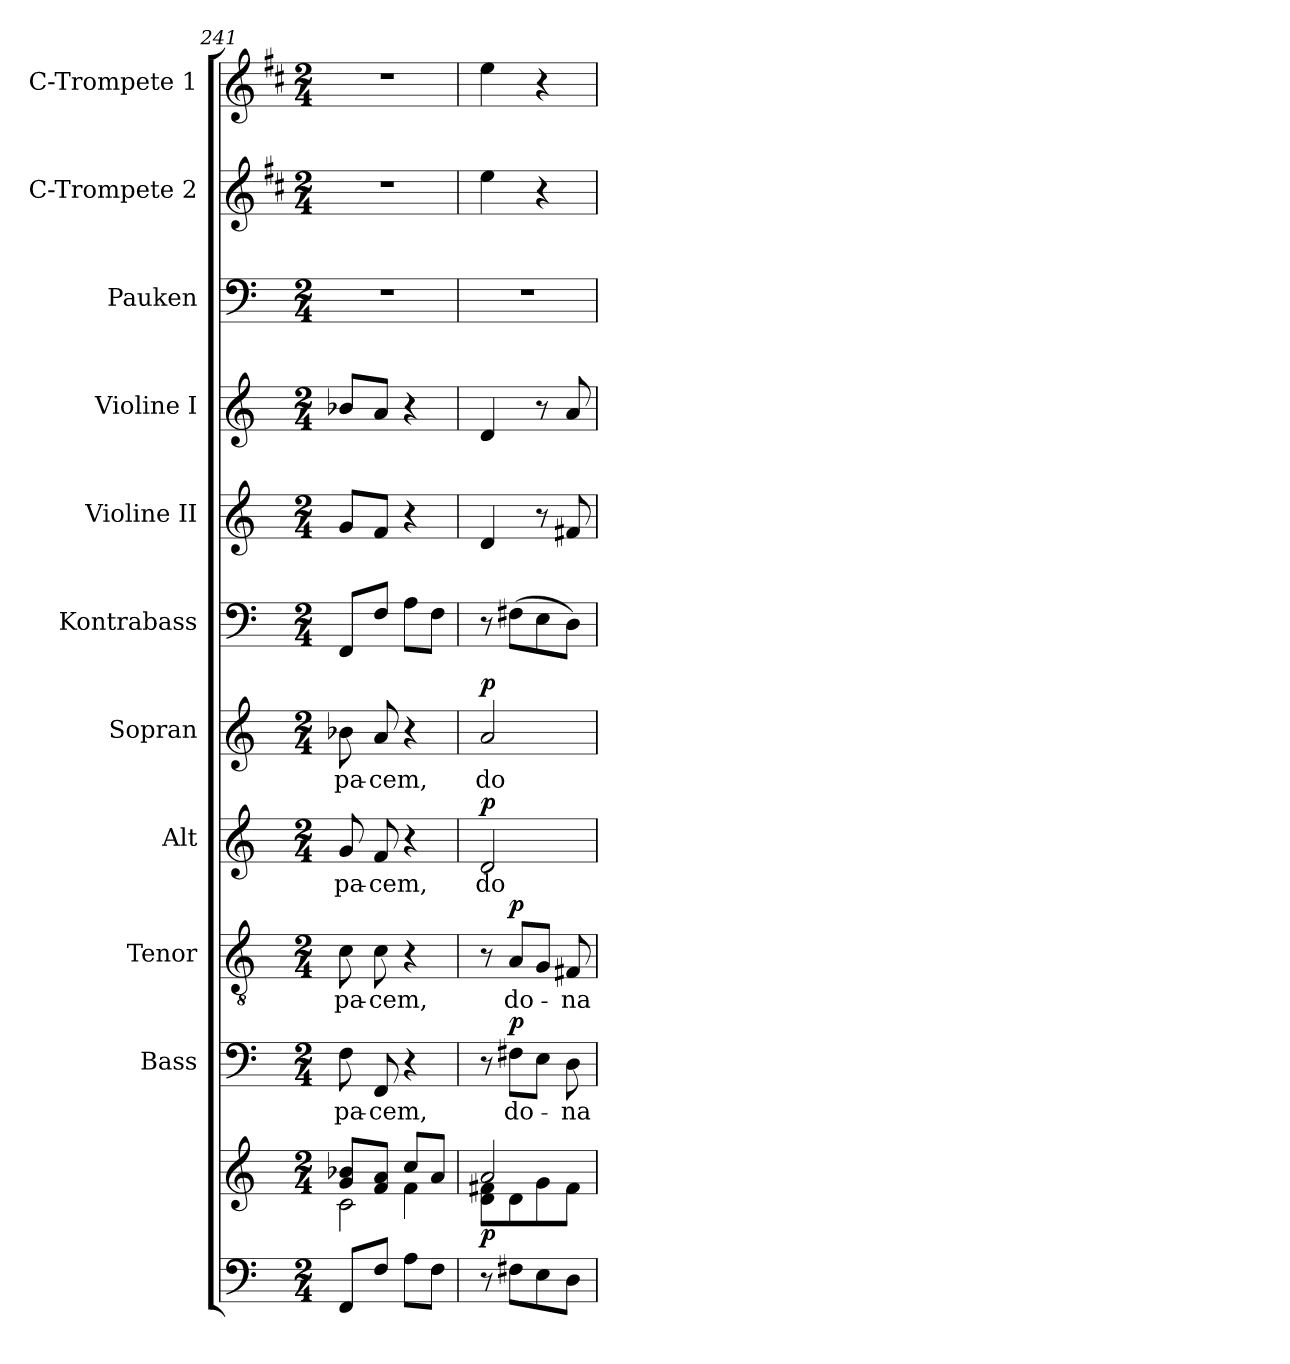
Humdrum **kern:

**kern	**kern	**dynam	**kern	**text	**dynam	**kern	**text	**dynam	**kern	**text	**dynam	**kern	**text	**dynam	**kern	**kern	**kern	**kern	**kern	**kern
*part11	*part11	*part11	*part10	*part10	*part10	*part9	*part9	*part9	*part8	*part8	*part8	*part7	*part7	*part7	*part6	*part5	*part4	*part3	*part2	*part1
*staff12	*staff11	*staff11/12	*staff10	*staff10	*staff10	*staff9	*staff9	*staff9	*staff8	*staff8	*staff8	*staff7	*staff7	*staff7	*staff6	*staff5	*staff4	*staff3	*staff2	*staff1
*	*	*	*I"Bass	*	*	*I"Tenor	*	*	*I"Alt	*	*	*I"Sopran	*	*	*I"Kontrabass	*I"Violine II	*I"Violine I	*I"Pauken	*I"C-Trompete 2	*I"C-Trompete 1
*	*	*	*I'B.	*	*	*I'T.	*	*	*I'A.	*	*	*I'S.	*	*	*I'Kb.	*I'Vl. II	*I'Vl. I	*I'Pk.	*I'C Trp. 2	*I'C Trp. 1
*clefF4	*clefG2	*	*clefF4	*	*	*clefGv2	*	*	*clefG2	*	*	*clefG2	*	*	*clefF4	*clefG2	*clefG2	*clefF4	*clefG2	*clefG2
*	*	*	*	*	*	*	*	*	*	*	*	*	*	*	*ITrd7c12	*	*	*	*ITrd1c2	*ITrd1c2
*k[]	*k[]	*	*k[]	*	*	*k[]	*	*	*k[]	*	*	*k[]	*	*	*k[]	*k[]	*k[]	*k[]	*k[]	*k[]
*C:	*C:	*	*C:	*	*	*C:	*	*	*C:	*	*	*C:	*	*	*C:	*C:	*C:	*C:	*C:	*C:
*M2/4	*M2/4	*	*M2/4	*	*	*M2/4	*	*	*M2/4	*	*	*M2/4	*	*	*M2/4	*M2/4	*M2/4	*M2/4	*M2/4	*M2/4
=241	=241	=241	=241	=241	=241	=241	=241	=241	=241	=241	=241	=241	=241	=241	=241	=241	=241	=241	=241	=241
*	*^	*	*	*	*	*	*	*	*	*	*	*	*	*	*	*	*	*	*	*
*	*	*^	*	*	*	*	*	*	*	*	*	*	*	*	*	*	*	*	*	*	*
!	!	!	!	!	!	!LO:LY:b	!	!	!LO:LY:b	!	!	!LO:LY:b	!	!	!LO:LY:b	!	!	!	!	!	!	!
8FF/L	8g/ 8b-X/L	2c\	4ryy	.	8F\	pa-	.	8c\	pa-	.	8g/	pa-	.	8b-X\	pa-	.	8FFF/L	8g/L	8b-X/L	2r	2r	2r
!	!	!	!	!	!	!LO:LY:b	!	!	!LO:LY:b	!	!	!LO:LY:b	!	!	!LO:LY:b	!	!	!	!	!	!	!
8F/J	8f/ 8a/J	.	.	.	8FF/	-cem,	.	8c\	-cem,	.	8f/	-cem,	.	8a/	-cem,	.	8FF/J	8f/J	8a/J	.	.	.
8A\L	8cc/L	.	4f\	.	4r	.	.	4r	.	.	4r	.	.	4r	.	.	8AA\L	4r	4r	.	.	.
8F\J	8a/J	.	.	.	.	.	.	.	.	.	.	.	.	.	.	.	8FF\J	.	.	.	.	.
*	*	*v	*v	*	*	*	*	*	*	*	*	*	*	*	*	*	*	*	*	*	*	*
=242	=242	=242	=242	=242	=242	=242	=242	=242	=242	=242	=242	=242	=242	=242	=242	=242	=242	=242	=242	=242	=242
!	!	!	!LO:DY:b	!	!	!	!	!	!	!	!LO:LY:b	!LO:DY:a	!	!LO:LY:b	!LO:DY:a	!	!	!	!	!	!
8r	2a/	8d\ 8f#X\L	p	8r	.	.	8r	.	.	2d/	do-	p	2a/	do-	p	8r	4d/	4d/	2r	4dd\	4dd\
!	!	!	!	!	!LO:LY:b	!LO:DY:a	!	!LO:LY:b	!LO:DY:a	!	!	!	!	!	!	!	!	!	!	!	!
8F#X\L	.	8d\	.	8F#X\L	do-	p	8A/L	do-	p	.	.	.	.	.	.	(>8FF#X\L	.	.	.	.	.
8E\	.	8g\	.	8E\J	.	.	8G/J	.	.	.	.	.	.	.	.	8EE\	8r	8r	.	4r	4r
!	!	!	!	!	!LO:LY:b	!	!	!LO:LY:b	!	!	!	!	!	!	!	!	!	!	!	!	!
8D\J	.	8f#\J	.	8D\	-na	.	8F#X/	-na	.	.	.	.	.	.	.	8DD\J)	8f#X/	8a/	.	.	.
*	*v	*v	*	*	*	*	*	*	*	*	*	*	*	*	*	*	*	*	*	*	*
=	=	=	=	=	=	=	=	=	=	=	=	=	=	=	=	=	=	=	=	=
*-	*-	*-	*-	*-	*-	*-	*-	*-	*-	*-	*-	*-	*-	*-	*-	*-	*-	*-	*-	*-
